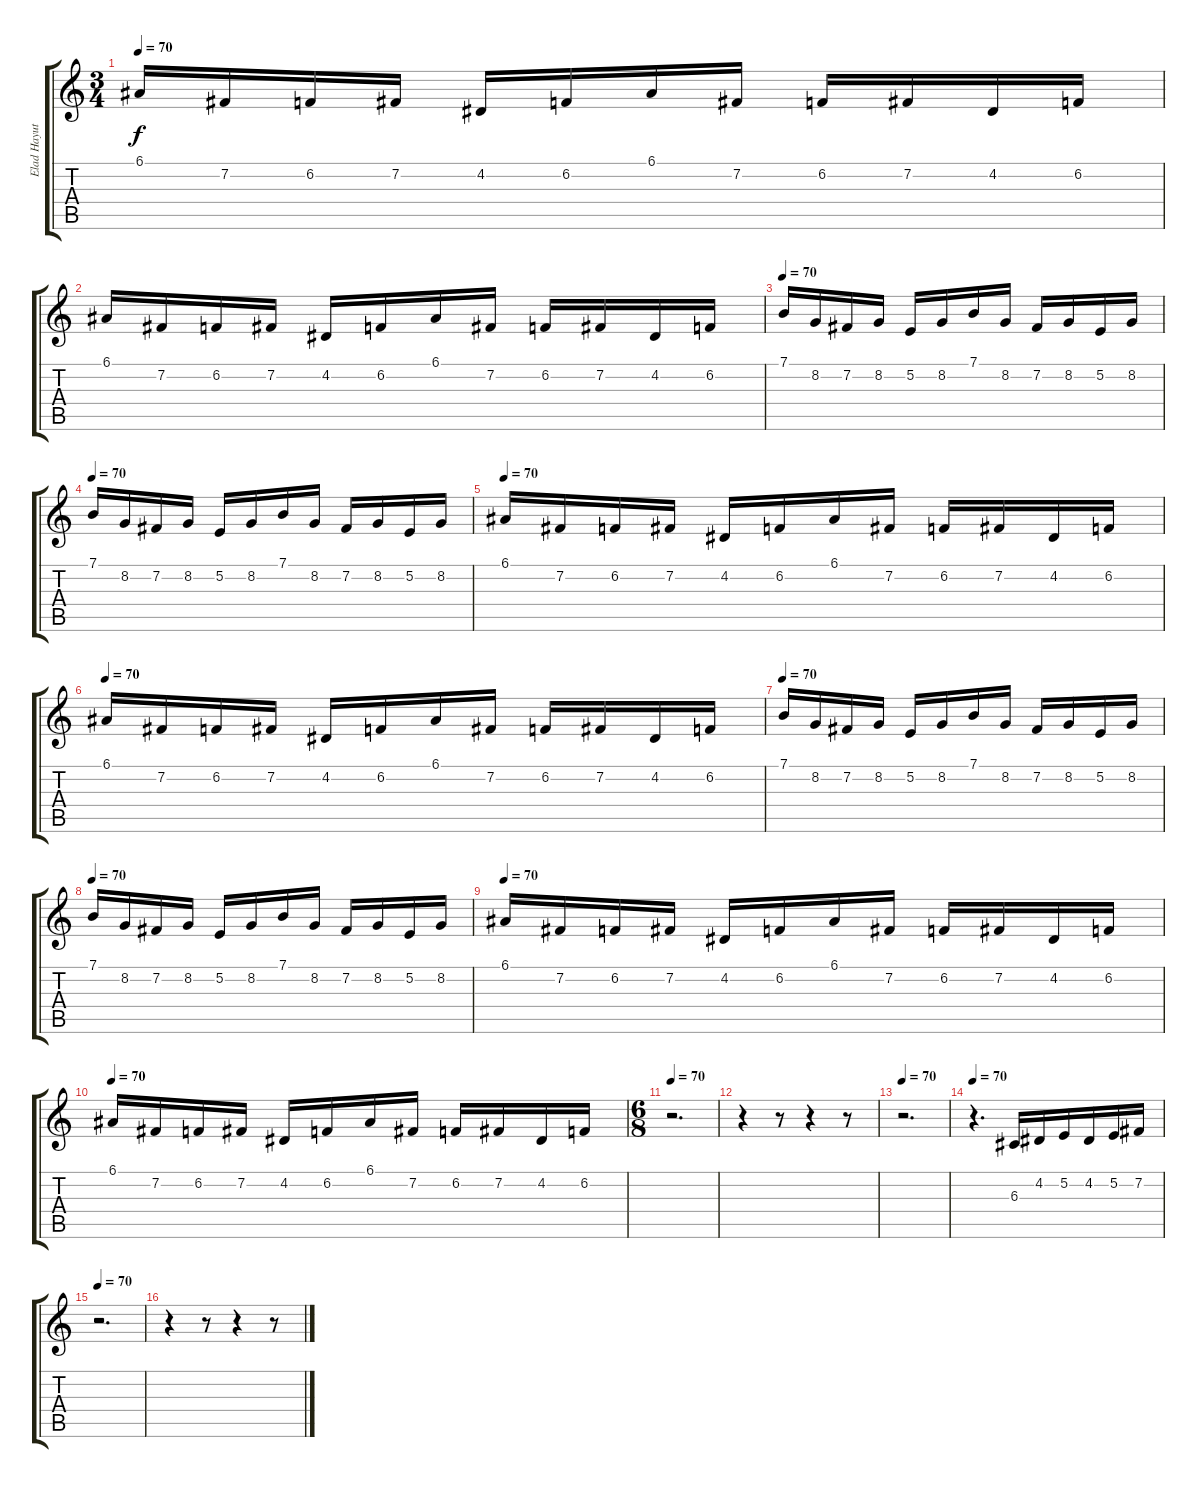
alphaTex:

\track ("Elad Hayut" "Elad Hayut") {instrument stringensemble1}
\staff {score tabs}
\tuning (E4 B3 G3 D3 A2 E2) {hide}
\ts (3 4)
\tempo 70
\clef g2
\ks c
6.1.16{dy f} 7.2.16 6.2.16 7.2.16 4.2.16 6.2.16 6.1.16 7.2.16 6.2.16 7.2.16 4.2.16 6.2.16 |
6.1.16 7.2.16 6.2.16 7.2.16 4.2.16 6.2.16 6.1.16 7.2.16 6.2.16 7.2.16 4.2.16 6.2.16 |
\tempo 70
7.1.16 8.2.16 7.2.16 8.2.16 5.2.16 8.2.16 7.1.16 8.2.16 7.2.16 8.2.16 5.2.16 8.2.16 |
\tempo 70
7.1.16 8.2.16 7.2.16 8.2.16 5.2.16 8.2.16 7.1.16 8.2.16 7.2.16 8.2.16 5.2.16 8.2.16 |
\tempo 70
6.1.16 7.2.16 6.2.16 7.2.16 4.2.16 6.2.16 6.1.16 7.2.16 6.2.16 7.2.16 4.2.16 6.2.16 |
\tempo 70
6.1.16 7.2.16 6.2.16 7.2.16 4.2.16 6.2.16 6.1.16 7.2.16 6.2.16 7.2.16 4.2.16 6.2.16 |
\tempo 70
7.1.16 8.2.16 7.2.16 8.2.16 5.2.16 8.2.16 7.1.16 8.2.16 7.2.16 8.2.16 5.2.16 8.2.16 |
\tempo 70
7.1.16 8.2.16 7.2.16 8.2.16 5.2.16 8.2.16 7.1.16 8.2.16 7.2.16 8.2.16 5.2.16 8.2.16 |
\tempo 70
6.1.16 7.2.16 6.2.16 7.2.16 4.2.16 6.2.16 6.1.16 7.2.16 6.2.16 7.2.16 4.2.16 6.2.16 |
\tempo 70
6.1.16 7.2.16 6.2.16 7.2.16 4.2.16 6.2.16 6.1.16 7.2.16 6.2.16 7.2.16 4.2.16 6.2.16 |
\ts (6 8)
\tempo 70
r.2{d} |
r.4 r.8 r.4 r.8 |
\tempo 70
r.2{d} |
\tempo 70
r.4{d} 6.3.16 4.2.16 5.2.16 4.2.16 5.2.16 7.2.16 |
\tempo 70
r.2{d} |
r.4 r.8 r.4 r.8
